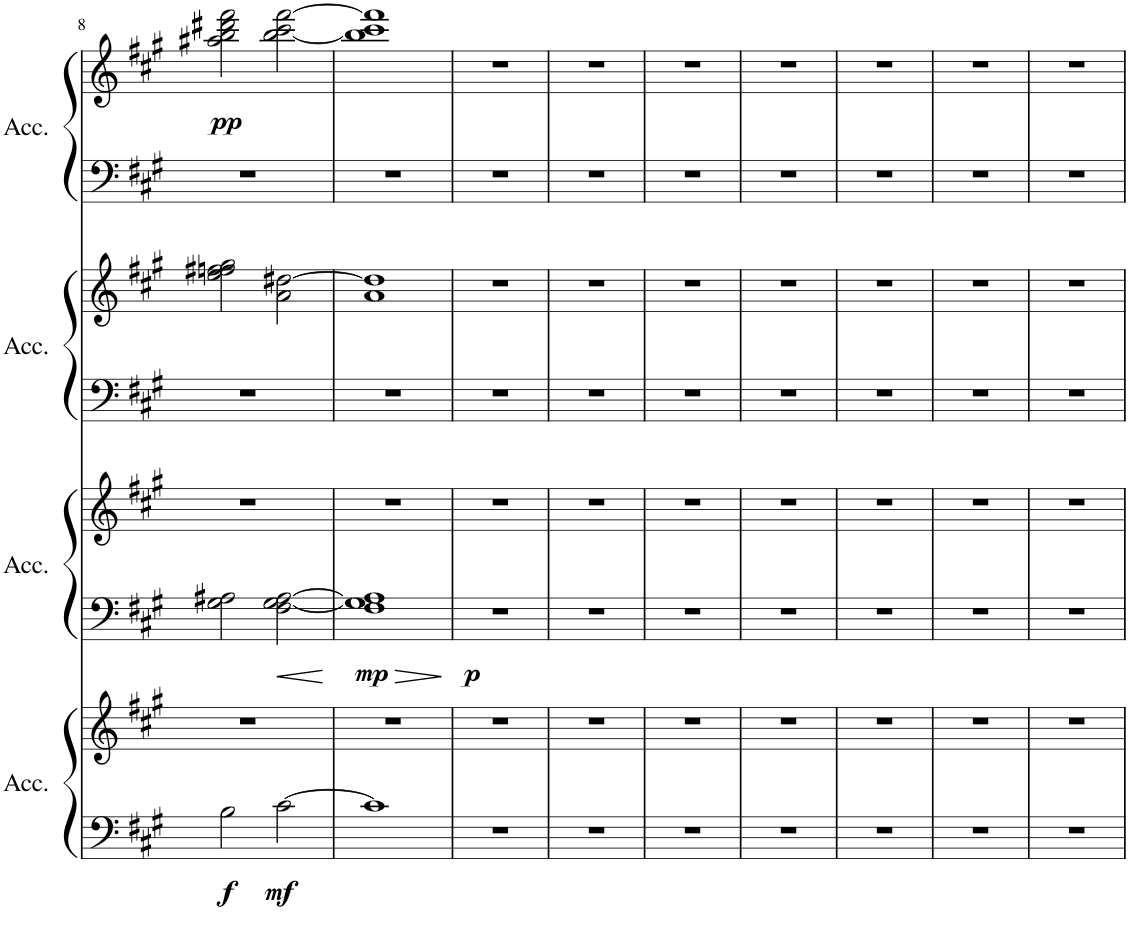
**kern	**kern	**dynam	**kern	**kern	**dynam	**kern	**kern	**kern	**kern	**dynam
*part4	*part4	*part4	*part3	*part3	*part3	*part2	*part2	*part1	*part1	*part1
*staff8	*staff7	*staff7/8	*staff6	*staff5	*staff5/6	*staff4	*staff3	*staff2	*staff1	*staff1/2
*I"Accordion	*	*	*I"Accordion	*	*	*I"Accordion	*	*I"Accordion	*	*
*I'Acc.	*	*	*I'Acc.	*	*	*I'Acc.	*	*I'Acc.	*	*
!!LO:PB:g=z
*clefF4	*clefG2	*	*clefF4	*clefG2	*	*clefF4	*clefG2	*clefF4	*clefG2	*
*k[f#c#g#]	*k[f#c#g#]	*	*k[f#c#g#]	*k[f#c#g#]	*	*k[f#c#g#]	*k[f#c#g#]	*k[f#c#g#]	*k[f#c#g#]	*
*M4/4	*M4/4	*	*M4/4	*M4/4	*	*M4/4	*M4/4	*M4/4	*M4/4	*
=8	=8	=8	=8	=8	=8	=8	=8	=8	=8	=8
!	!	!LO:DY:b=2	!	!	!	!	!	!	!	!LO:DY:b
2B\	1r	f	2G#\ 2A#X\	1r	.	1r	2ee\ 2ffn\ 2ff#X\ 2gg#\	1r	2aa#X\ 2bb\ 2ddd#X\ 2fff#\	pp
!	!	!LO:DY:b=2	!	!	!	!	!	!	!	!
[2c#\	.	mf	2F#\ [2G#\ [2A#\	.	.	.	2a\ [2dd#X\	.	[2bb\ 2ccc#\ [2fff#\	.
=9	=9	=9	=9	=9	=9	=9	=9	=9	=9	=9
!	!	!	!	!	!LO:DY:b=2	!	!	!	!	!
1c#]	1r	.	1F# 1G#] 1A#]	1r	mp	1r	1a 1dd#]	1r	1bb] 1ccc# 1fff#]	.
=10	=10	=10	=10	=10	=10	=10	=10	=10	=10	=10
!	!	!	!	!	!LO:DY:b=2	!	!	!	!	!
1r	1r	.	1r	1r	p	1r	1r	1r	1r	.
=11	=11	=11	=11	=11	=11	=11	=11	=11	=11	=11
1r	1r	.	1r	1r	.	1r	1r	1r	1r	.
=12	=12	=12	=12	=12	=12	=12	=12	=12	=12	=12
1r	1r	.	1r	1r	.	1r	1r	1r	1r	.
=13	=13	=13	=13	=13	=13	=13	=13	=13	=13	=13
1r	1r	.	1r	1r	.	1r	1r	1r	1r	.
=14	=14	=14	=14	=14	=14	=14	=14	=14	=14	=14
1r	1r	.	1r	1r	.	1r	1r	1r	1r	.
=15	=15	=15	=15	=15	=15	=15	=15	=15	=15	=15
1r	1r	.	1r	1r	.	1r	1r	1r	1r	.
=16	=16	=16	=16	=16	=16	=16	=16	=16	=16	=16
1r	1r	.	1r	1r	.	1r	1r	1r	1r	.
=	=	=	=	=	=	=	=	=	=	=
*-	*-	*-	*-	*-	*-	*-	*-	*-	*-	*-
